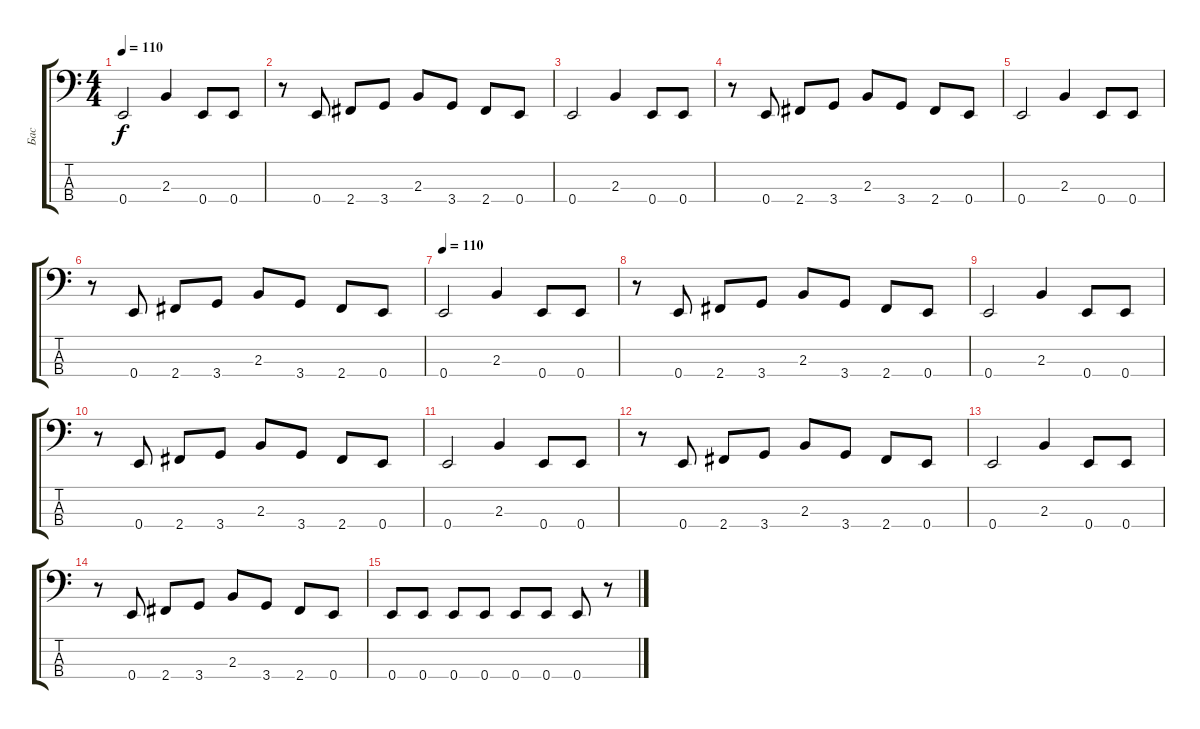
\track ("Бас" "Бас") {instrument electricbassfinger}
\staff {score tabs}
\tuning (G2 D2 A1 E1) {hide}
\ts (4 4)
\tempo 110
\clef f4
\ks c
0.4.2{dy f} 2.3.4 0.4.8 0.4.8 |
r.8 0.4.8 2.4.8 3.4.8 2.3.8 3.4.8 2.4.8 0.4.8 |
0.4.2 2.3.4 0.4.8 0.4.8 |
r.8 0.4.8 2.4.8 3.4.8 2.3.8 3.4.8 2.4.8 0.4.8 |
0.4.2 2.3.4 0.4.8 0.4.8 |
r.8 0.4.8 2.4.8 3.4.8 2.3.8 3.4.8 2.4.8 0.4.8 |
\tempo 110
0.4.2 2.3.4 0.4.8 0.4.8 |
r.8 0.4.8 2.4.8 3.4.8 2.3.8 3.4.8 2.4.8 0.4.8 |
0.4.2 2.3.4 0.4.8 0.4.8 |
r.8 0.4.8 2.4.8 3.4.8 2.3.8 3.4.8 2.4.8 0.4.8 |
0.4.2 2.3.4 0.4.8 0.4.8 |
r.8 0.4.8 2.4.8 3.4.8 2.3.8 3.4.8 2.4.8 0.4.8 |
0.4.2 2.3.4 0.4.8 0.4.8 |
r.8 0.4.8 2.4.8 3.4.8 2.3.8 3.4.8 2.4.8 0.4.8 |
0.4.8 0.4.8 0.4.8 0.4.8 0.4.8 0.4.8 0.4.8 r.8
